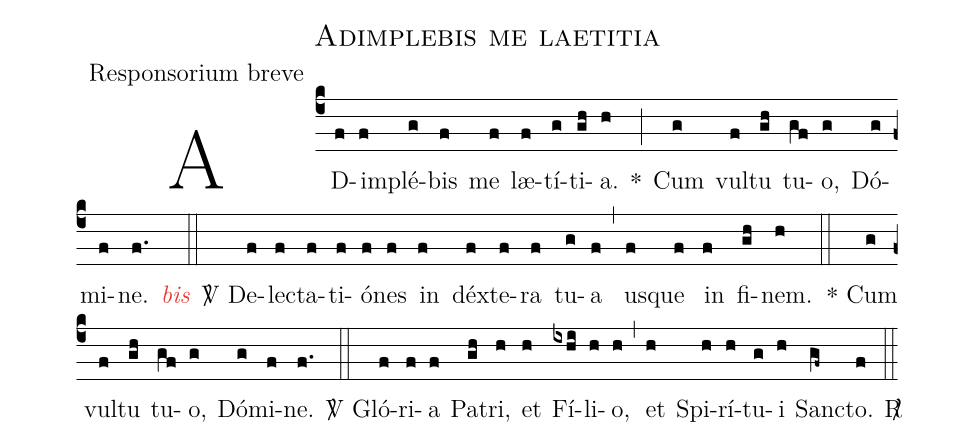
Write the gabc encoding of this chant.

name:Adimplebis me laetitia;
office-part:Responsorium breve;
%%
(c4)AD(f)im(f)plé(g)bis(f) me(f) læ(f)tí(g)ti(gh)a.(h) <sp>*</sp>(;) Cum(g) vul(f)tu(gh) tu(gf)o,(g) Dó(g)mi(f)ne.(f.) <i><c>bis</c></i>(::)
<sp>V/</sp> De(f)lec(f)ta(f)ti(f)ó(f)nes(f) in(f) déx(f)te(f)ra(f) tu(g)a(f) (,) us(f)que(f) in(f) fi(gh)nem.(h) (::)
<sp>*</sp> Cum(g) vul(f)tu(gh) tu(gf)o,(g) Dó(g)mi(f)ne.(f.) (::)
<sp>V/</sp> Gló(f)ri(f)a(f) Pa(gh)tri,(h) et(h) Fí(ixhi)li(h)o,(h) (,) et(h) Spi(h)rí(h)tu(g)i(h) Sanc(gf~)to.(f) <sp>R/</sp>(::)
